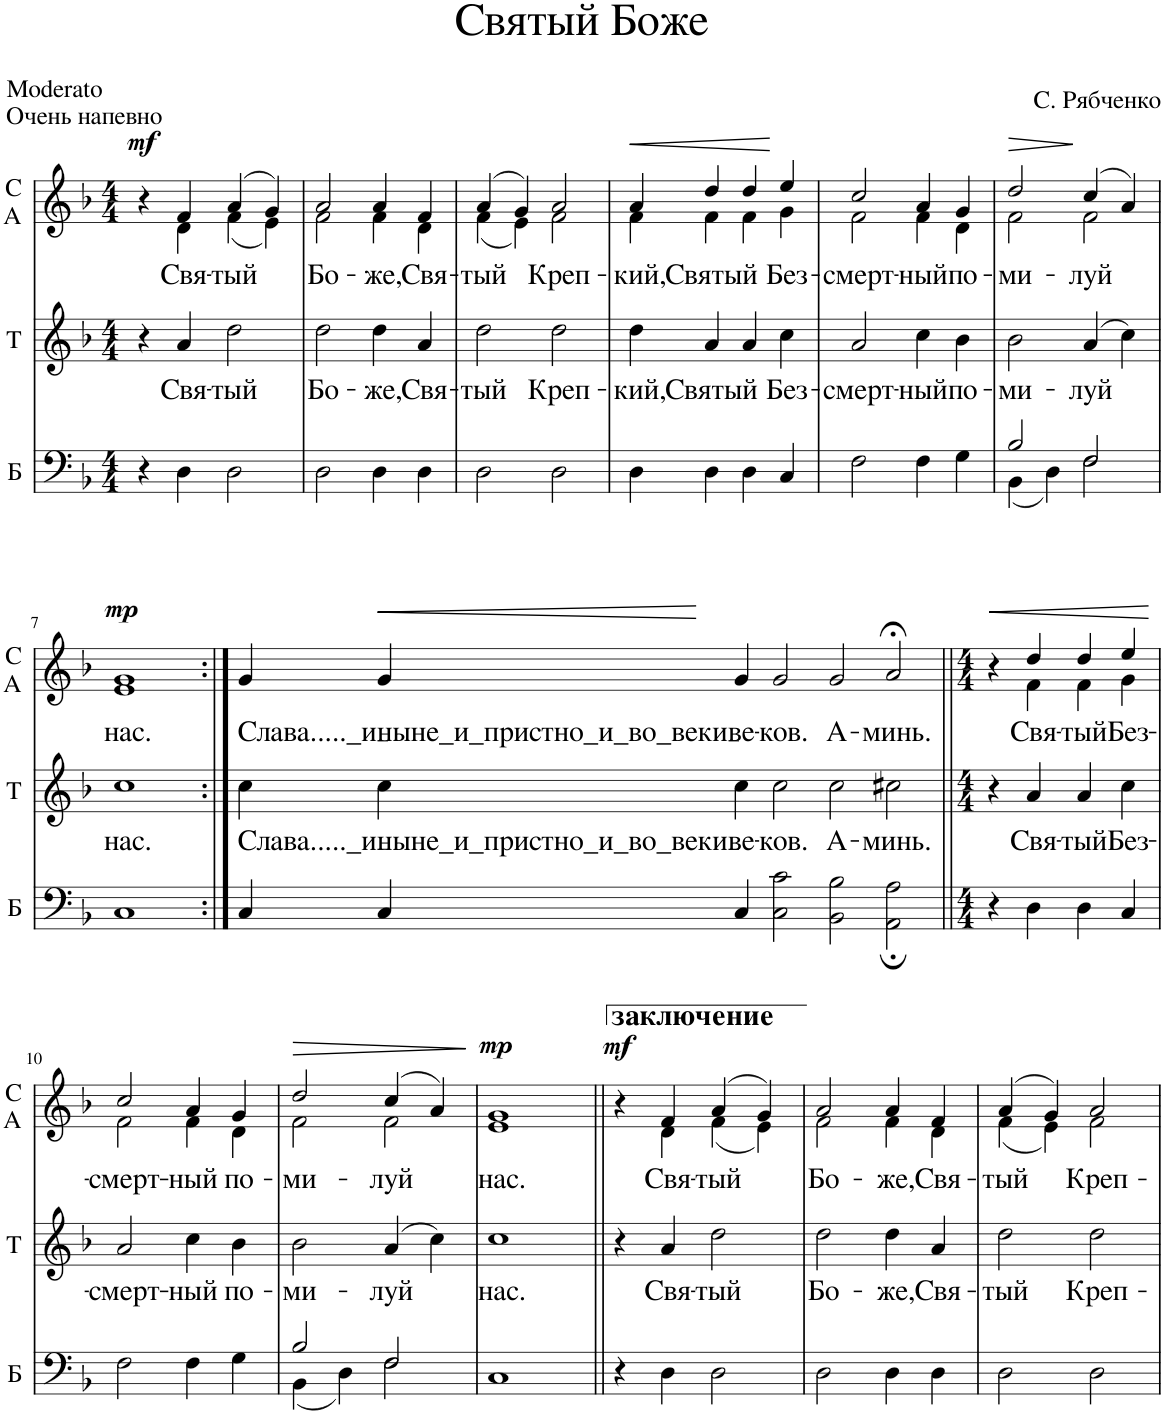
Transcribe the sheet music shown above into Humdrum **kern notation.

**kern	**kern	**text	**kern	**text	**dynam
*part3	*part2	*part2	*part1	*part1	*part1
*staff3	*staff2	*staff2	*staff1	*staff1	*staff1
*I"Б	*I"T	*	*I"C A	*	*
*	*I'T	*	*I'C A	*	*
*clefF4	*clefG2	*	*clefG2	*	*
*k[b-]	*k[b-]	*	*k[b-]	*	*
*M4/4	*M4/4	*	*M4/4	*	*
=1	=1	=1	=1	=1	=1
*	*	*	*^	*	*
!	!	!	!	!	!	!LO:DY:a
4r	4r	.	4r	4ryy	.	mf
!	!	!LO:LY:b	!	!	!LO:LY:b	!
4D\	4a/	Свя-	4f/	4d\	Свя-	.
!	!	!LO:LY:b	!	!	!LO:LY:b	!
2D\	2dd\	-тый	(4a/	(4f\	-тый	.
.	.	.	4g/)	4e\)	.	.
=2	=2	=2	=2	=2	=2	=2
!	!	!LO:LY:b	!	!	!LO:LY:b	!
2D\	2dd\	Бо-	2a/	2f\	Бо-	.
!	!	!LO:LY:b	!	!	!LO:LY:b	!
4D\	4dd\	-же,	4a/	4f\	-же,	.
!	!	!LO:LY:b	!	!	!LO:LY:b	!
4D\	4a/	Свя-	4f/	4d\	Свя-	.
=3	=3	=3	=3	=3	=3	=3
!	!	!LO:LY:b	!	!	!LO:LY:b	!
2D\	2dd\	-тый	(4a/	(4f\	-тый	.
.	.	.	4g/)	4e\)	.	.
!	!	!LO:LY:b	!	!	!LO:LY:b	!
2D\	2dd\	Креп-	2a/	2f\	Креп-	.
=4	=4	=4	=4	=4	=4	=4
!	!	!LO:LY:b	!	!	!LO:LY:b	!LO:HP:b
4D\	4dd\	-кий,	4a/	4f\	-кий,	<
!	!	!LO:LY:b	!	!	!LO:LY:b	!
4D\	4a/	Святый	4dd/	4f\	Святый	.
4D\	4a/	.	4dd/	4f\	.	.
!	!	!LO:LY:b	!	!	!LO:LY:b	!
4C/	4cc\	Без-	4ee/	4g\	Без-	[
=5	=5	=5	=5	=5	=5	=5
!	!	!LO:LY:b	!	!	!LO:LY:b	!
2F\	2a/	-смерт-	2cc/	2f\	-смерт-	.
!	!	!LO:LY:b	!	!	!LO:LY:b	!
4F\	4cc\	-ный	4a/	4f\	-ный	.
!	!	!LO:LY:b	!	!	!LO:LY:b	!
4G\	4b-\	по-	4g/	4d\	по-	.
=6	=6	=6	=6	=6	=6	=6
*^	*	*	*	*	*	*
!	!	!	!LO:LY:b	!	!	!LO:LY:b	!LO:HP:b
2B-/	(4BB-\	2b-\	-ми-	2dd/	2f\	-ми-	>
.	4D\)	.	.	.	.	.	.
!	!	!	!LO:LY:b	!	!	!LO:LY:b	!
2F/	2F\	(4a/	-луй	(4cc/	2f\	-луй	]
.	.	4cc\)	.	4a/)	.	.	.
*v	*v	*	*	*	*	*	*
!!LO:LB:g=z	!!
=7	=7	=7	=7	=7	=7	=7
!	!	!LO:LY:b	!	!	!LO:LY:b	!LO:DY:a
1C	1cc	нас.	1g	1e	нас.	mp
*	*	*	*v	*v	*	*
=8:|!	=8:|!	=8:|!	=8:|!	=8:|!	=8:|!
*M9/4	*M9/4	*	*M9/4	*	*
*	*	*	*^	*	*
!	!	!LO:LY:b	!	!	!LO:LY:b	!
*	*	*	*v	*v	*	*
4C/	4cc\	Слава....._и	4g/	Слава....._и	.
!	!	!LO:LY:b	!	!LO:LY:b	!LO:HP:b
4C/	4cc\	ныне_и_пристно_и_во_веки	4g/	ныне_и_пристно_и_во_веки	<
!	!	!LO:LY:b	!	!LO:LY:b	!
4C/	4cc\	ве-	4g/	ве-	.
!	!	!LO:LY:b	!	!LO:LY:b	!
2C\ 2c\	2cc\	-ков.	2g/	-ков.	[
!	!	!LO:LY:b	!	!LO:LY:b	!
2BB-\ 2B-\	2cc\	А-	2g/	А-	.
!	!	!LO:LY:b	!	!LO:LY:b	!
2AA\; 2A\;	2cc#X\	-минь.	2a;</	-минь.	.
=9||	=9||	=9||	=9||	=9||	=9||
*M4/4	*M4/4	*	*M4/4	*	*
!	!	!	!	!	!LO:HP:b
*	*	*	*^	*	*
4r	4r	.	4r	4ryy	.	<
!	!	!LO:LY:b	!	!	!LO:LY:b	!
4D\	4a/	Свя-	4dd/	4f\	Свя-	.
!	!	!LO:LY:b	!	!	!LO:LY:b	!
4D\	4a/	-тый	4dd/	4f\	-тый	.
!	!	!LO:LY:b	!	!	!LO:LY:b	!
4C/	4cc\	Без-	4ee/	4g\	Без-	.
*	*	*	*v	*v	*	*
.	.	.	.	.	[
!!LO:LB:g=z
=10	=10	=10	=10	=10	=10
!	!	!LO:LY:b	!	!LO:LY:b	!
*	*	*	*^	*	*
2F\	2a/	-смерт-	2cc/	2f\	-смерт-	.
!	!	!LO:LY:b	!	!	!LO:LY:b	!
4F\	4cc\	-ный	4a/	4f\	-ный	.
!	!	!LO:LY:b	!	!	!LO:LY:b	!
4G\	4b-\	по-	4g/	4d\	по-	.
=11	=11	=11	=11	=11	=11	=11
*^	*	*	*	*	*	*
!	!	!	!LO:LY:b	!	!	!LO:LY:b	!LO:HP:b
2B-/	(4BB-\	2b-\	-ми-	2dd/	2f\	-ми-	>
.	4D\)	.	.	.	.	.	.
!	!	!	!LO:LY:b	!	!	!LO:LY:b	!
2F/	2F\	(4a/	-луй	(4cc/	2f\	-луй	.
.	.	4cc\)	.	4a/)	.	.	.
*v	*v	*	*	*v	*v	*	*
.	.	.	.	.	]
=12	=12	=12	=12	=12	=12
!	!	!LO:LY:b	!	!LO:LY:b	!LO:DY:a
*	*	*	*^	*	*
1C	1cc	нас.	1g	1e	нас.	mp
=13||	=13||	=13||	=13||	=13||	=13||	=13||
!	!	!	!	!	!	!LO:DY:a
4r	4r	.	4r	4ryy	.	mf
!	!	!LO:LY:b	!	!	!LO:LY:b	!
4D\	4a/	Свя-	4f/	4d\	Свя-	.
!	!	!LO:LY:b	!	!	!LO:LY:b	!
2D\	2dd\	-тый	(4a/	(4f\	-тый	.
.	.	.	4g/)	4e\)	.	.
=14	=14	=14	=14	=14	=14	=14
!	!	!LO:LY:b	!	!	!LO:LY:b	!
2D\	2dd\	Бо-	2a/	2f\	Бо-	.
!	!	!LO:LY:b	!	!	!LO:LY:b	!
4D\	4dd\	-же,	4a/	4f\	-же,	.
!	!	!LO:LY:b	!	!	!LO:LY:b	!
4D\	4a/	Свя-	4f/	4d\	Свя-	.
=15	=15	=15	=15	=15	=15	=15
!	!	!LO:LY:b	!	!	!LO:LY:b	!
2D\	2dd\	-тый	(4a/	(4f\	-тый	.
.	.	.	4g/)	4e\)	.	.
!	!	!LO:LY:b	!	!	!LO:LY:b	!
2D\	2dd\	Креп-	2a/	2f\	Креп-	.
*	*	*	*v	*v	*	*
=	=	=	=	=	=
*-	*-	*-	*-	*-	*-
